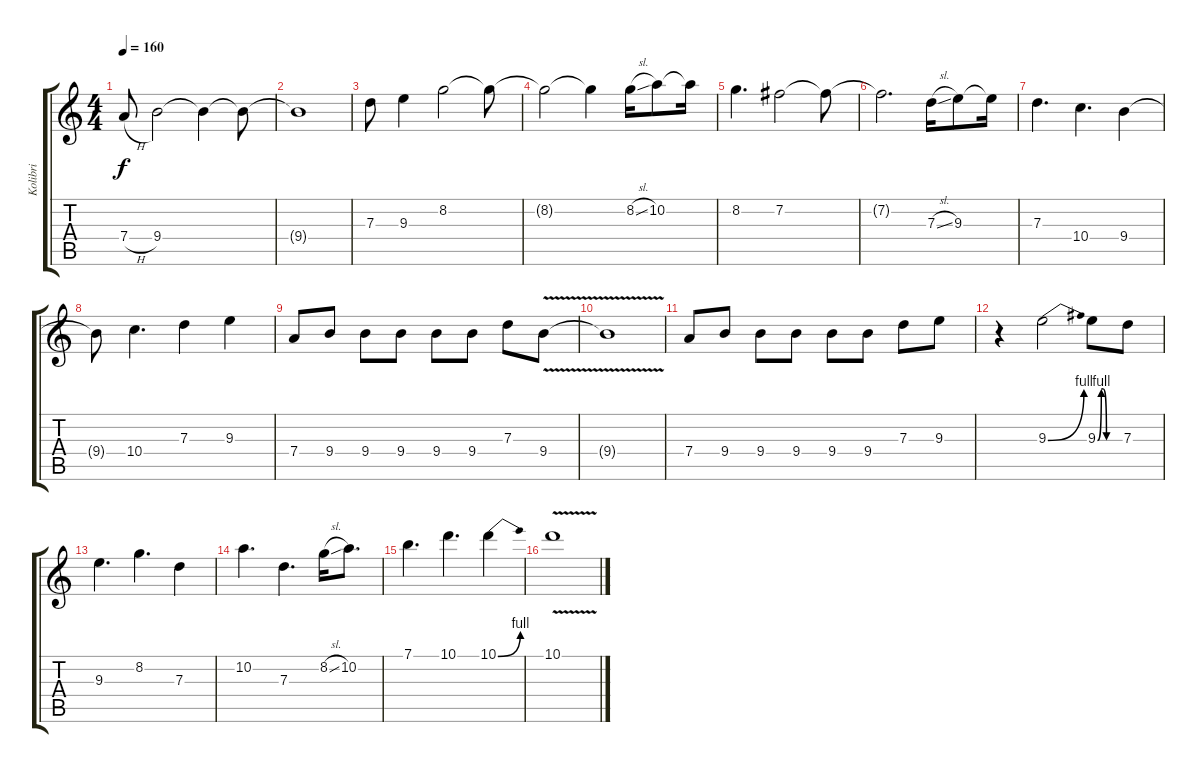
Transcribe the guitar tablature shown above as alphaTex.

\track ("Kolibri" "Kolibri") {instrument distortionguitar}
\staff {score tabs}
\tuning (E4 B3 G3 D3 A2 E2) {hide}
\ts (4 4)
\tempo 160
\clef g2
\ks c
7.4{h}.8{dy f} 9.4.2 9.4{t}.4 9.4{t}.8 |
9.4{t}.1 |
7.3.8 9.3.4 8.2.2 8.2{t}.8 |
8.2{t}.2 8.2{t}.4 8.2{sl}.16 10.2.8 10.2{t}.16 |
8.2.4{d} 7.2.2 7.2{t}.8 |
7.2{t}.2{d} 7.3{sl}.16 9.3.8 9.3{t}.16 |
7.3.4{d} 10.4.4{d} 9.4.4 |
9.4{t}.8 10.4.4{d} 7.3.4 9.3.4 |
7.4.8 9.4.8 9.4.8 9.4.8 9.4.8 9.4.8 7.3.8 9.4{v}.8 |
9.4{t}.1 |
7.4.8 9.4.8 9.4.8 9.4.8 9.4.8 9.4.8 7.3.8 9.3.8 |
r.4 9.3{be (bend 0 0 60 4)}.2 9.3{be (custom 0 0 10 4 15 4 24 0 30 0 60 0)}.8 7.3.8 |
9.3.4{d} 8.2.4{d} 7.3.4 |
10.2.4{d} 7.3.4{d} 8.2{sl}.16 10.2.8{d} |
7.1.4{d} 10.1.4{d} 10.1{be (bend 0 0 60 4)}.4 |
10.1{v}.1
